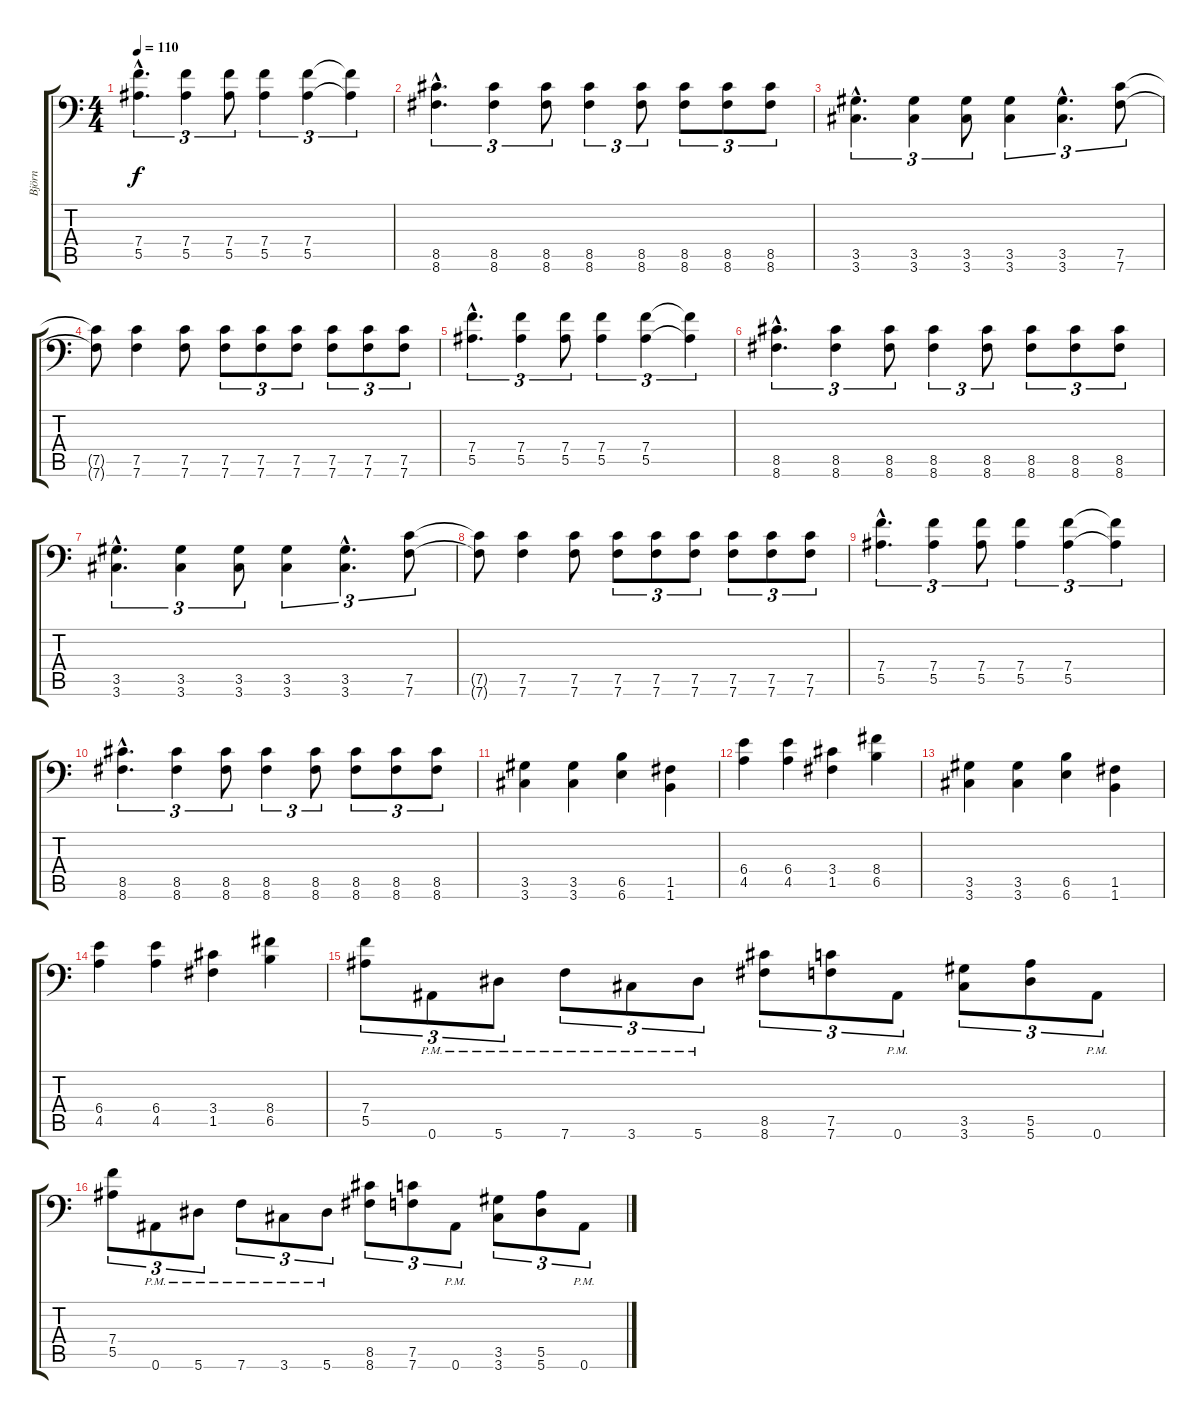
\track ("Björn" "Björn") {instrument distortionguitar}
\staff {score tabs}
\tuning (C4 G3 Eb3 Bb2 F2 Bb1) {hide}
\ts (4 4)
\tempo 110
\clef f4
\ks c
(7.4{hac} 5.5{hac}).4{d tu (3 2) dy f} (7.4 5.5).4{tu (3 2)} (7.4 5.5).8{tu (3 2)} (7.4 5.5).4{tu (3 2)} (7.4 5.5).4{tu (3 2)} (7.4{t} 5.5{t}).4{tu (3 2)} |
(8.5{hac} 8.6{hac}).4{d tu (3 2)} (8.5 8.6).4{tu (3 2)} (8.5 8.6).8{tu (3 2)} (8.5 8.6).4{tu (3 2)} (8.5 8.6).8{tu (3 2)} (8.5 8.6).8{tu (3 2)} (8.5 8.6).8{tu (3 2)} (8.5 8.6).8{tu (3 2)} |
(3.5{hac} 3.6{hac}).4{d tu (3 2)} (3.5 3.6).4{tu (3 2)} (3.5 3.6).8{tu (3 2)} (3.5 3.6).4{tu (3 2)} (3.5{hac} 3.6{hac}).4{d tu (3 2)} (7.5 7.6).8{tu (3 2)} |
(7.5{t} 7.6{t}).8 (7.5 7.6).4 (7.5 7.6).8 (7.5 7.6).8{tu (3 2)} (7.5 7.6).8{tu (3 2)} (7.5 7.6).8{tu (3 2)} (7.5 7.6).8{tu (3 2)} (7.5 7.6).8{tu (3 2)} (7.5 7.6).8{tu (3 2)} |
(7.4{hac} 5.5{hac}).4{d tu (3 2)} (7.4 5.5).4{tu (3 2)} (7.4 5.5).8{tu (3 2)} (7.4 5.5).4{tu (3 2)} (7.4 5.5).4{tu (3 2)} (7.4{t} 5.5{t}).4{tu (3 2)} |
(8.5{hac} 8.6{hac}).4{d tu (3 2)} (8.5 8.6).4{tu (3 2)} (8.5 8.6).8{tu (3 2)} (8.5 8.6).4{tu (3 2)} (8.5 8.6).8{tu (3 2)} (8.5 8.6).8{tu (3 2)} (8.5 8.6).8{tu (3 2)} (8.5 8.6).8{tu (3 2)} |
(3.5{hac} 3.6{hac}).4{d tu (3 2)} (3.5 3.6).4{tu (3 2)} (3.5 3.6).8{tu (3 2)} (3.5 3.6).4{tu (3 2)} (3.5{hac} 3.6{hac}).4{d tu (3 2)} (7.5 7.6).8{tu (3 2)} |
(7.5{t} 7.6{t}).8 (7.5 7.6).4 (7.5 7.6).8 (7.5 7.6).8{tu (3 2)} (7.5 7.6).8{tu (3 2)} (7.5 7.6).8{tu (3 2)} (7.5 7.6).8{tu (3 2)} (7.5 7.6).8{tu (3 2)} (7.5 7.6).8{tu (3 2)} |
(7.4{hac} 5.5{hac}).4{d tu (3 2)} (7.4 5.5).4{tu (3 2)} (7.4 5.5).8{tu (3 2)} (7.4 5.5).4{tu (3 2)} (7.4 5.5).4{tu (3 2)} (7.4{t} 5.5{t}).4{tu (3 2)} |
(8.5{hac} 8.6{hac}).4{d tu (3 2)} (8.5 8.6).4{tu (3 2)} (8.5 8.6).8{tu (3 2)} (8.5 8.6).4{tu (3 2)} (8.5 8.6).8{tu (3 2)} (8.5 8.6).8{tu (3 2)} (8.5 8.6).8{tu (3 2)} (8.5 8.6).8{tu (3 2)} |
(3.5 3.6).4 (3.5 3.6).4 (6.5 6.6).4 (1.5 1.6).4 |
(6.4 4.5).4 (6.4 4.5).4 (3.4 1.5).4 (8.4 6.5).4 |
(3.5 3.6).4 (3.5 3.6).4 (6.5 6.6).4 (1.5 1.6).4 |
(6.4 4.5).4 (6.4 4.5).4 (3.4 1.5).4 (8.4 6.5).4 |
(7.4 5.5).8{tu (3 2)} 0.6{pm}.8{tu (3 2)} 5.6{pm}.8{tu (3 2)} 7.6{pm}.8{tu (3 2)} 3.6{pm}.8{tu (3 2)} 5.6{pm}.8{tu (3 2)} (8.5 8.6).8{tu (3 2)} (7.5 7.6).8{tu (3 2)} 0.6{pm}.8{tu (3 2)} (3.5 3.6).8{tu (3 2)} (5.5 5.6).8{tu (3 2)} 0.6{pm}.8{tu (3 2)} |
(7.4 5.5).8{tu (3 2)} 0.6{pm}.8{tu (3 2)} 5.6{pm}.8{tu (3 2)} 7.6{pm}.8{tu (3 2)} 3.6{pm}.8{tu (3 2)} 5.6{pm}.8{tu (3 2)} (8.5 8.6).8{tu (3 2)} (7.5 7.6).8{tu (3 2)} 0.6{pm}.8{tu (3 2)} (3.5 3.6).8{tu (3 2)} (5.5 5.6).8{tu (3 2)} 0.6{pm}.8{tu (3 2)}
